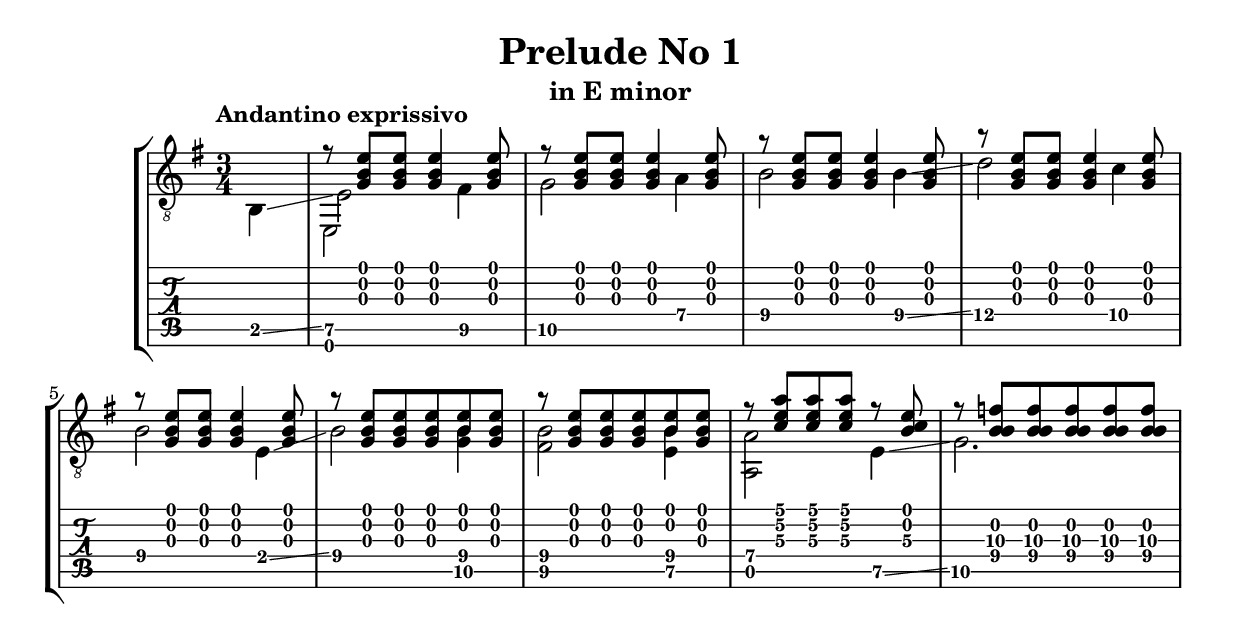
\version "2.16.1"
\language "english"

\header { 
	title = "Prelude No 1"
	subtitle = "in E minor"
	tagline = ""
}

top = {
	\override StringNumber #'stencil = ##f
	\partial 4
	s4 |
	r8 <g b e'>8 <g b e'>8 <g b e'>4 <g b e'>8 |
	r8 <g b e'>8 <g b e'>8 <g b e'>4 <g b e'>8 |
	r8 <g b e'>8 <g b e'>8 <g b e'>4 <g b e'>8 |
	r8 <g b e'>8 <g b e'>8 <g b e'>4 <g b e'>8 |
	r8 <g b e'>8 <g b e'>8 <g b e'>4 <g b e'>8 |
	r8 <g b e'>8 <g b e'>8 <g b e'>8 <b e'>8 <g b e'>8 |
	r8 <g b e'>8 <g b e'>8 <g b e'>8 <b e'>8 <g b e'>8 |
	r8 <c' e' a'>8 <c' e' a'>8 <c' e' a'>8 r8 <b c'\3 e'>8 |
	r8 <f'\3 b\2 b\4>8 <f'\3 b\2 b\4>8 <f'\3 b\2 b\4>8 <f'\3 b\2 b\4>8 <f'\3 b\2 b\4>8 |
}

melody = {
	\override StringNumber #'stencil = ##f
	\partial 4
	b,4\glissando |
	<e\5>2 <fs\5>4 |
	<g\5>2 <a\4>4 |
	<b\4>2 <b\4>4\glissando |
	<d'\4>2 <c'\4>4 |
	<b\4>2 <e\4>4\glissando |
	<b\4>2 <g\5 b\4>4 |
	<fs\5 b\4>2 <e\5 b\4>4 |
	<a, a\4>2 <e\5>4 \glissando |
	<g\5>2. |
}

empty = {
}

bass = {
	\override StringNumber #'stencil = ##f
	\partial 4
	s4 |
	e,2 s4 |
	s4 s4 s4 |
	s4 s4 s4 |
}
\score {
	\new StaffGroup <<
		\new Staff	{
			\clef "treble_8"
			\key g \major
			\time 3/4
			\tempo "Andantino exprissivo"
			<< \top \\ \melody \\ \empty \\ \bass >>
		}
		\new TabStaff	{
			<< \top \\ \melody \\ \empty \\ \bass >>
		}
	>>
	\layout {
    \context {
      \Score
    }
  }
}
